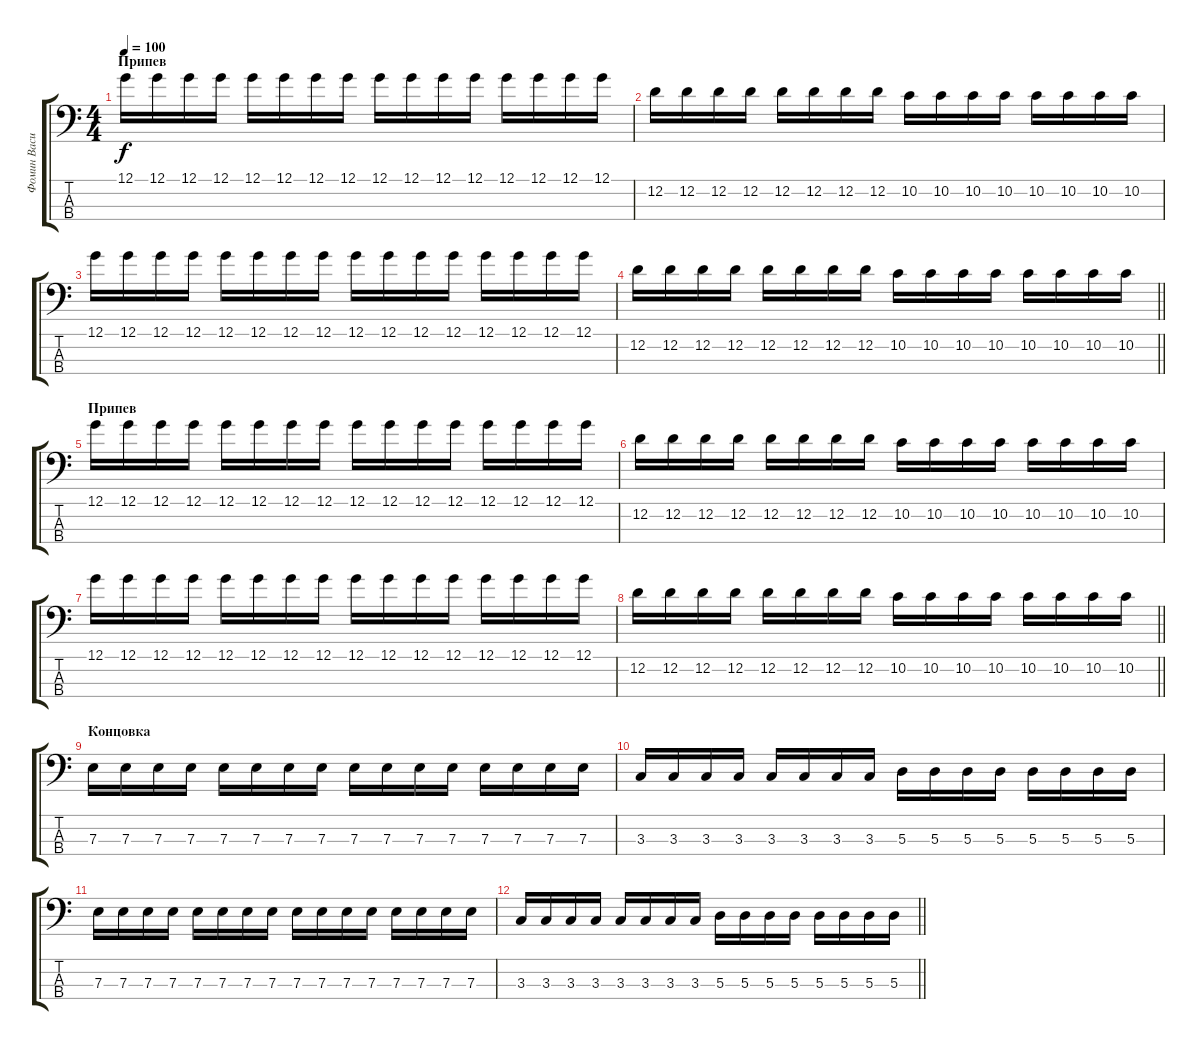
\track ("Фомин Василий - басс гитара" "Фомин Васи") {instrument electricbasspick}
\staff {score tabs}
\tuning (G2 D2 A1 E1) {hide}
\ts (4 4)
\section ("" "Припев")
\tempo 100
\clef f4
\ks c
12.1.16{dy f} 12.1.16 12.1.16 12.1.16 12.1.16 12.1.16 12.1.16 12.1.16 12.1.16 12.1.16 12.1.16 12.1.16 12.1.16 12.1.16 12.1.16 12.1.16 |
12.2.16 12.2.16 12.2.16 12.2.16 12.2.16 12.2.16 12.2.16 12.2.16 10.2.16 10.2.16 10.2.16 10.2.16 10.2.16 10.2.16 10.2.16 10.2.16 |
12.1.16 12.1.16 12.1.16 12.1.16 12.1.16 12.1.16 12.1.16 12.1.16 12.1.16 12.1.16 12.1.16 12.1.16 12.1.16 12.1.16 12.1.16 12.1.16 |
\barLineRight lightlight
12.2.16 12.2.16 12.2.16 12.2.16 12.2.16 12.2.16 12.2.16 12.2.16 10.2.16 10.2.16 10.2.16 10.2.16 10.2.16 10.2.16 10.2.16 10.2.16 |
\section ("" "Припев")
12.1.16 12.1.16 12.1.16 12.1.16 12.1.16 12.1.16 12.1.16 12.1.16 12.1.16 12.1.16 12.1.16 12.1.16 12.1.16 12.1.16 12.1.16 12.1.16 |
12.2.16 12.2.16 12.2.16 12.2.16 12.2.16 12.2.16 12.2.16 12.2.16 10.2.16 10.2.16 10.2.16 10.2.16 10.2.16 10.2.16 10.2.16 10.2.16 |
12.1.16 12.1.16 12.1.16 12.1.16 12.1.16 12.1.16 12.1.16 12.1.16 12.1.16 12.1.16 12.1.16 12.1.16 12.1.16 12.1.16 12.1.16 12.1.16 |
\barLineRight lightlight
12.2.16 12.2.16 12.2.16 12.2.16 12.2.16 12.2.16 12.2.16 12.2.16 10.2.16 10.2.16 10.2.16 10.2.16 10.2.16 10.2.16 10.2.16 10.2.16 |
\section ("" "Концовка")
7.3.16 7.3.16 7.3.16 7.3.16 7.3.16 7.3.16 7.3.16 7.3.16 7.3.16 7.3.16 7.3.16 7.3.16 7.3.16 7.3.16 7.3.16 7.3.16 |
3.3.16 3.3.16 3.3.16 3.3.16 3.3.16 3.3.16 3.3.16 3.3.16 5.3.16 5.3.16 5.3.16 5.3.16 5.3.16 5.3.16 5.3.16 5.3.16 |
7.3.16 7.3.16 7.3.16 7.3.16 7.3.16 7.3.16 7.3.16 7.3.16 7.3.16 7.3.16 7.3.16 7.3.16 7.3.16 7.3.16 7.3.16 7.3.16 |
\barLineRight lightlight
3.3.16 3.3.16 3.3.16 3.3.16 3.3.16 3.3.16 3.3.16 3.3.16 5.3.16 5.3.16 5.3.16 5.3.16 5.3.16 5.3.16 5.3.16 5.3.16
